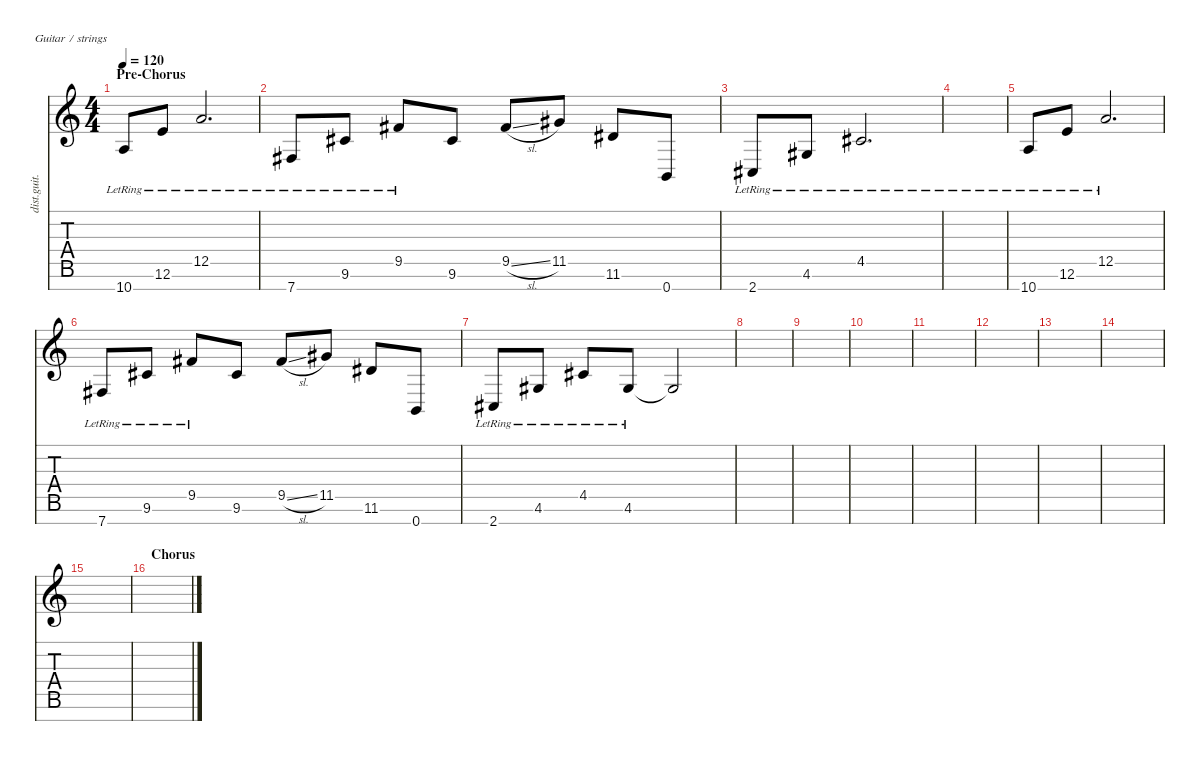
\defaultSystemsLayout 4
\hideDynamics
\bracketExtendMode nobrackets
\track ("Clean Guitar - Petr" "dist.guit.") {instrument distortionguitar}
\staff {score tabs}
\tuning (E4 B3 G3 D3 A2 E2 B1)
\ts (4 4)
\section ("" "Pre-Chorus")
\tempo 120
\clef g2
\ks c
10.7{lr}.8{dy ff beam Up} 12.6{lr}.8{beam Up} 12.5{lr}.2{d beam Up} |
7.7{lr acc #}.8{beam Up} 9.6{lr acc #}.8{beam Up} 9.5{lr acc #}.8{beam Up} 9.6{acc #}.8{beam Up} 9.5{sl acc #}.8{beam Up} 11.5{acc #}.8{beam Up} 11.6{acc #}.8{beam Up} 0.7.8{beam Up} |
2.7{lr acc #}.8{beam Up} 4.6{lr acc #}.8{beam Up} 4.5{lr acc #}.2{d beam Up} |
|
10.7{lr}.8{beam Up} 12.6{lr}.8{beam Up} 12.5{lr}.2{d beam Up} |
7.7{lr acc #}.8{beam Up} 9.6{lr acc #}.8{beam Up} 9.5{lr acc #}.8{beam Up} 9.6{acc #}.8{beam Up} 9.5{sl acc #}.8{beam Up} 11.5{acc #}.8{beam Up} 11.6{acc #}.8{beam Up} 0.7.8{beam Up} |
2.7{lr acc #}.8{beam Up} 4.6{lr acc #}.8{beam Up} 4.5{lr acc #}.8{beam Up} 4.6{lr acc #}.8{beam Up} 4.6{t acc #}.2{beam Up} |
|
|
|
|
|
|
|
|
\section ("" "Chorus")
